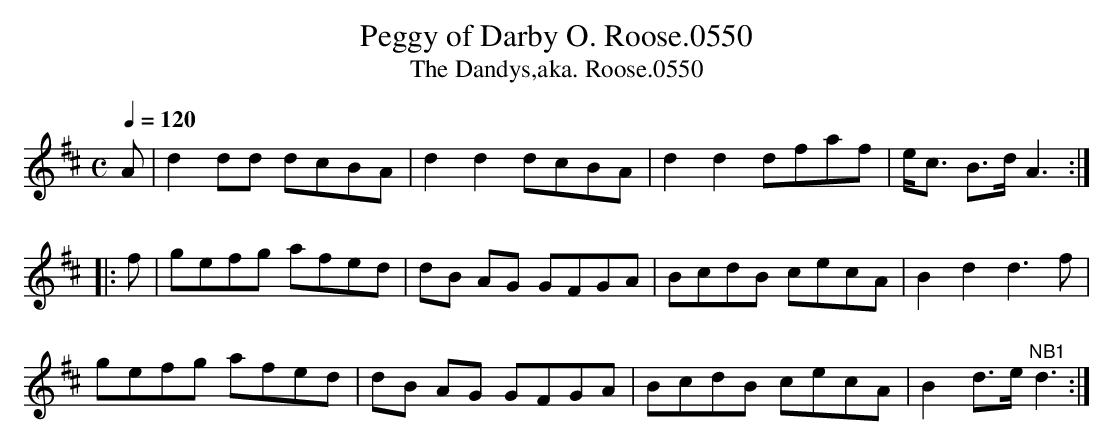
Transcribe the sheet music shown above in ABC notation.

X:1
T:Peggy of Darby O. Roose.0550
T:Dandys,aka. Roose.0550, The
M:C
L:1/8
Q:1/4=120
K:D
A | d2 dd dcBA | d2 d2 dcBA | d2 d2 dfaf | e<c B>d A3 :|
|: f | gefg afed | dB AG GFGA | BcdB cecA | B2 d2 d3 f |
gefg afed | dB AG GFGA | BcdB cecA | B2 d>e "^NB1"d3  :|
